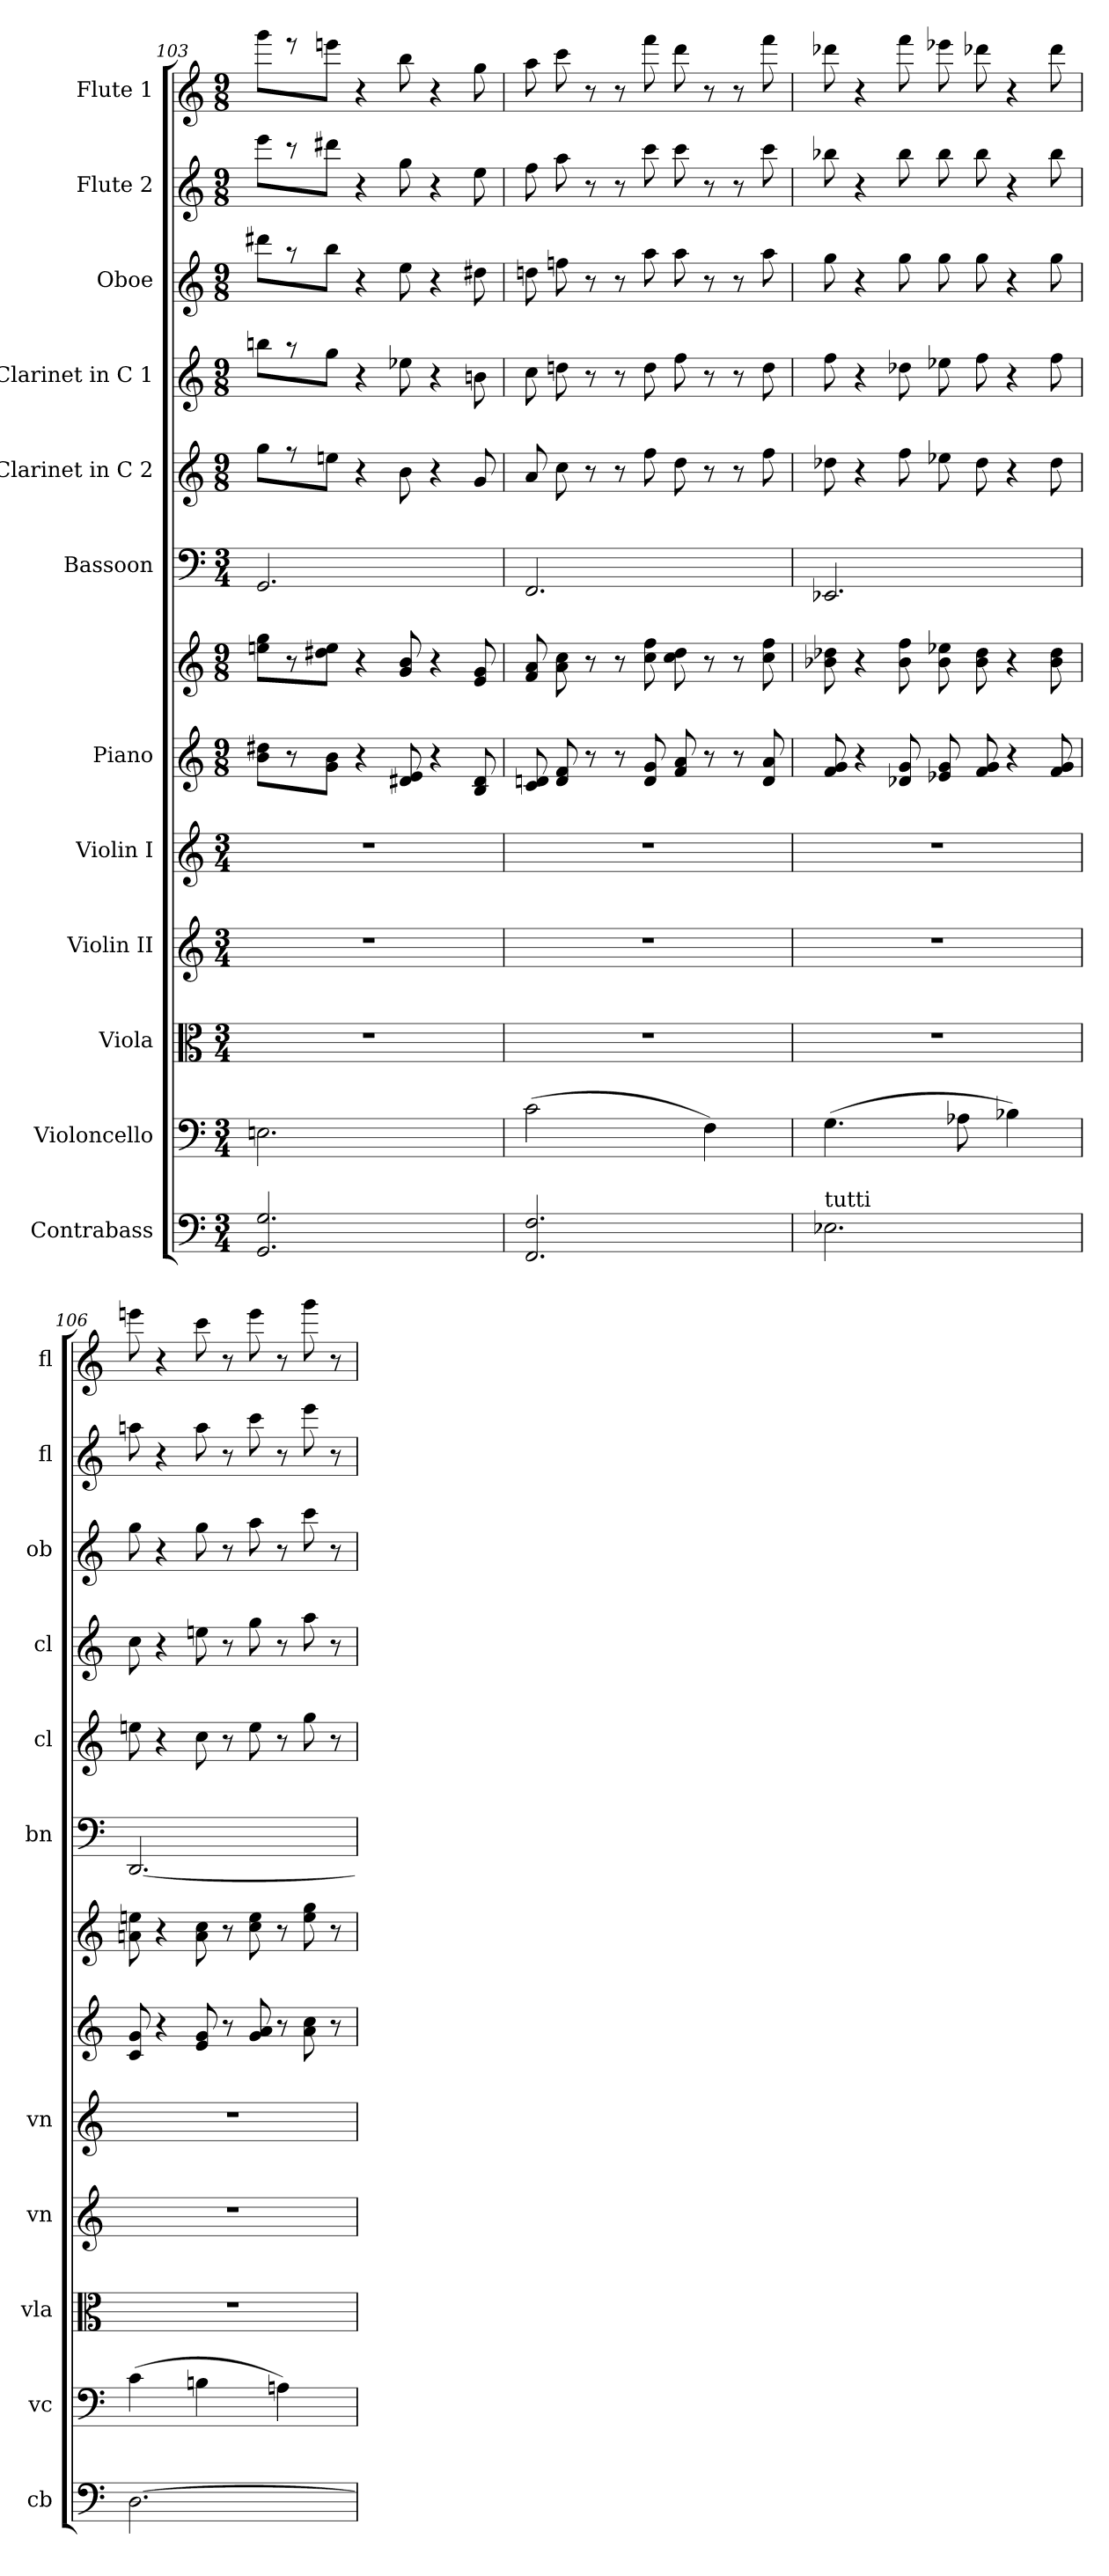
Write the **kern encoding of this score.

**kern	**kern	**kern	**kern	**kern	**kern	**kern	**kern	**kern	**kern	**kern	**kern	**kern
*part12	*part11	*part10	*part9	*part8	*part7	*part7	*part6	*part5	*part4	*part3	*part2	*part1
*staff13	*staff12	*staff11	*staff10	*staff9	*staff8	*staff7	*staff6	*staff5	*staff4	*staff3	*staff2	*staff1
*I"Contrabass	*I"Violoncello	*I"Viola	*I"Violin II	*I"Violin I	*I"Piano	*	*I"Bassoon	*I"Clarinet in C 2	*I"Clarinet in C 1	*I"Oboe	*I"Flute 2	*I"Flute 1
*I'cb	*I'vc	*I'vla	*I'vn	*I'vn	*	*	*I'bn	*I'cl	*I'cl	*I'ob	*I'fl	*I'fl
*clefF4	*clefF4	*clefC3	*clefG2	*clefG2	*clefG2	*clefG2	*clefF4	*clefG2	*clefG2	*clefG2	*clefG2	*clefG2
*ITrd7c12	*	*	*	*	*	*	*	*	*	*	*	*
*k[]	*k[]	*k[]	*k[]	*k[]	*k[]	*k[]	*k[]	*k[]	*k[]	*k[]	*k[]	*k[]
*M3/4	*M3/4	*M3/4	*M3/4	*M3/4	*M9/8	*M9/8	*M3/4	*M9/8	*M9/8	*M9/8	*M9/8	*M9/8
*	*	*	*	*	*Xtuplet	*Xtuplet	*	*Xtuplet	*Xtuplet	*Xtuplet	*Xtuplet	*Xtuplet
=103	=103	=103	=103	=103	=103	=103	=103	=103	=103	=103	=103	=103
2.GGG 2.GG	2.En	2.r	2.r	2.r	12b 12dd#XL	12een 12ggL	2.GG	12ggL	12bbnL	12ddd#XL	12eeeL	12gggL
.	.	.	.	.	12r	12r	.	12r	12r	12r	12r	12r
.	.	.	.	.	12g 12bJ	12dd#X 12eeJ	.	12eenJ	12ggJ	12bbJ	12ddd#XJ	12eeenJ
.	.	.	.	.	6r	6r	.	6r	6r	6r	6r	6r
.	.	.	.	.	12d#X 12e	12g 12b	.	12b	12ee-X	12ee	12gg	12bb
.	.	.	.	.	6r	6r	.	6r	6r	6r	6r	6r
.	.	.	.	.	12B 12d#	12e 12g	.	12g	12bn	12dd#X	12ee	12gg
=104	=104	=104	=104	=104	=104	=104	=104	=104	=104	=104	=104	=104
2.FFF 2.FF	(2c	2.r	2.r	2.r	12c 12dn	12f 12a	2.FF	12a	12cc	12ddn	12ff	12aa
.	.	.	.	.	12d 12f	12a 12cc	.	12cc	12ddn	12ffn	12aa	12ccc
.	.	.	.	.	12r	12r	.	12r	12r	12r	12r	12r
.	.	.	.	.	12r	12r	.	12r	12r	12r	12r	12r
.	.	.	.	.	12d 12g	12cc 12ff	.	12ff	12dd	12aa	12ccc	12fff
.	.	.	.	.	12f 12a	12cc 12dd	.	12dd	12ff	12aa	12ccc	12ddd
.	4F)	.	.	.	12r	12r	.	12r	12r	12r	12r	12r
.	.	.	.	.	12r	12r	.	12r	12r	12r	12r	12r
.	.	.	.	.	12d 12a	12cc 12ff	.	12ff	12dd	12aa	12ccc	12fff
=105	=105	=105	=105	=105	=105	=105	=105	=105	=105	=105	=105	=105
!LO:TX:a:t=tutti	!	!	!	!	!	!	!	!	!	!	!	!
2.EE-X	(4.G	2.r	2.r	2.r	12f 12g	12b-X 12dd-X	2.EE-X	12dd-X	12ff	12gg	12bb-X	12ddd-X
.	.	.	.	.	6r	6r	.	6r	6r	6r	6r	6r
.	.	.	.	.	12d-X 12g	12b- 12ff	.	12ff	12dd-X	12gg	12bb-	12fff
.	.	.	.	.	12e-X 12g	12b- 12ee-X	.	12ee-X	12ee-X	12gg	12bb-	12eee-X
.	8A-X	.	.	.	.	.	.	.	.	.	.	.
.	.	.	.	.	12f 12g	12b- 12dd-	.	12dd-	12ff	12gg	12bb-	12ddd-X
.	4B-X)	.	.	.	6r	6r	.	6r	6r	6r	6r	6r
.	.	.	.	.	12f 12g	12b- 12dd-	.	12dd-	12ff	12gg	12bb-	12ddd-
=106	=106	=106	=106	=106	=106	=106	=106	=106	=106	=106	=106	=106
[2.DD	(4c	2.r	2.r	2.r	12c 12g	12an 12een	[2.DD	12een	12cc	12gg	12aan	12eeen
.	.	.	.	.	6r	6r	.	6r	6r	6r	6r	6r
.	4Bn	.	.	.	12e 12g	12a 12cc	.	12cc	12een	12gg	12aa	12ccc
.	.	.	.	.	12r	12r	.	12r	12r	12r	12r	12r
.	.	.	.	.	12g 12a	12cc 12ee	.	12ee	12gg	12aa	12ccc	12eee
.	4An)	.	.	.	12r	12r	.	12r	12r	12r	12r	12r
.	.	.	.	.	12a 12cc	12ee 12gg	.	12gg	12aa	12ccc	12eee	12ggg
.	.	.	.	.	12r	12r	.	12r	12r	12r	12r	12r
=	=	=	=	=	=	=	=	=	=	=	=	=
*-	*-	*-	*-	*-	*-	*-	*-	*-	*-	*-	*-	*-
